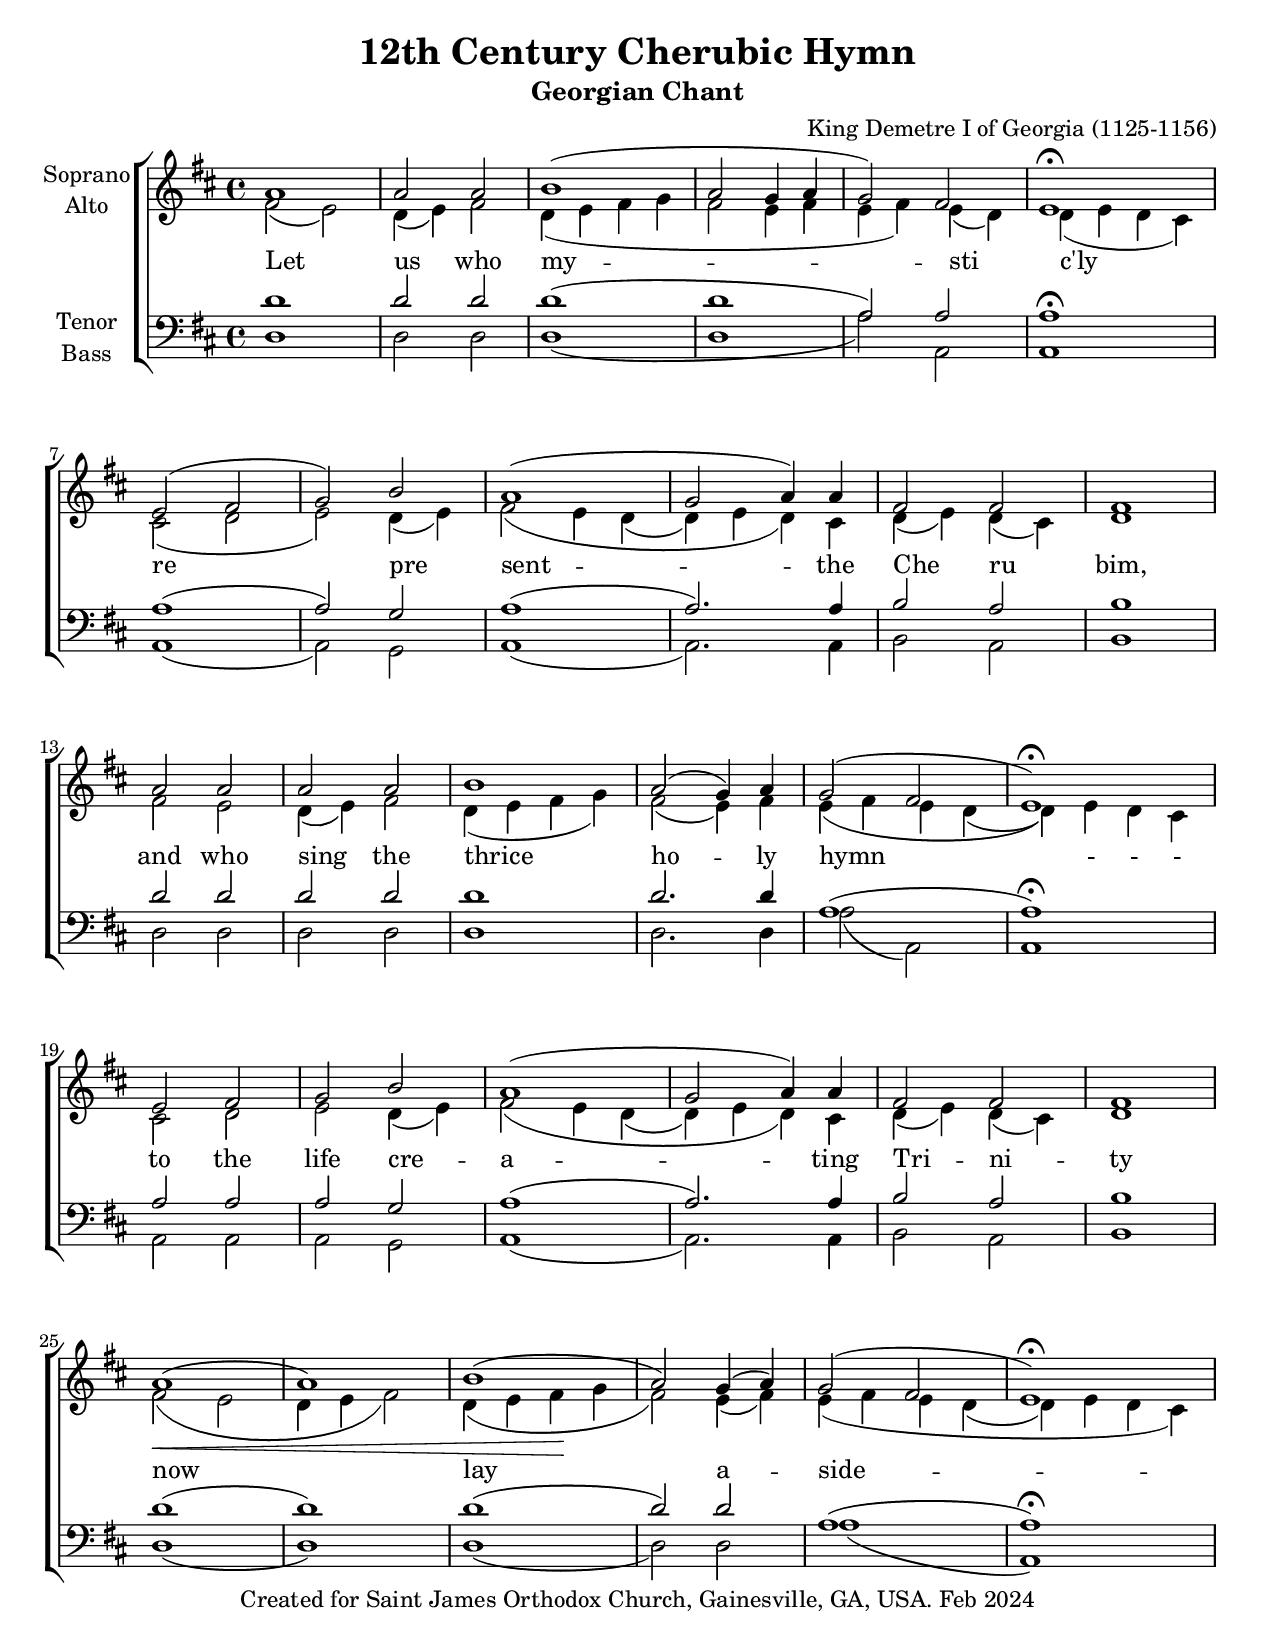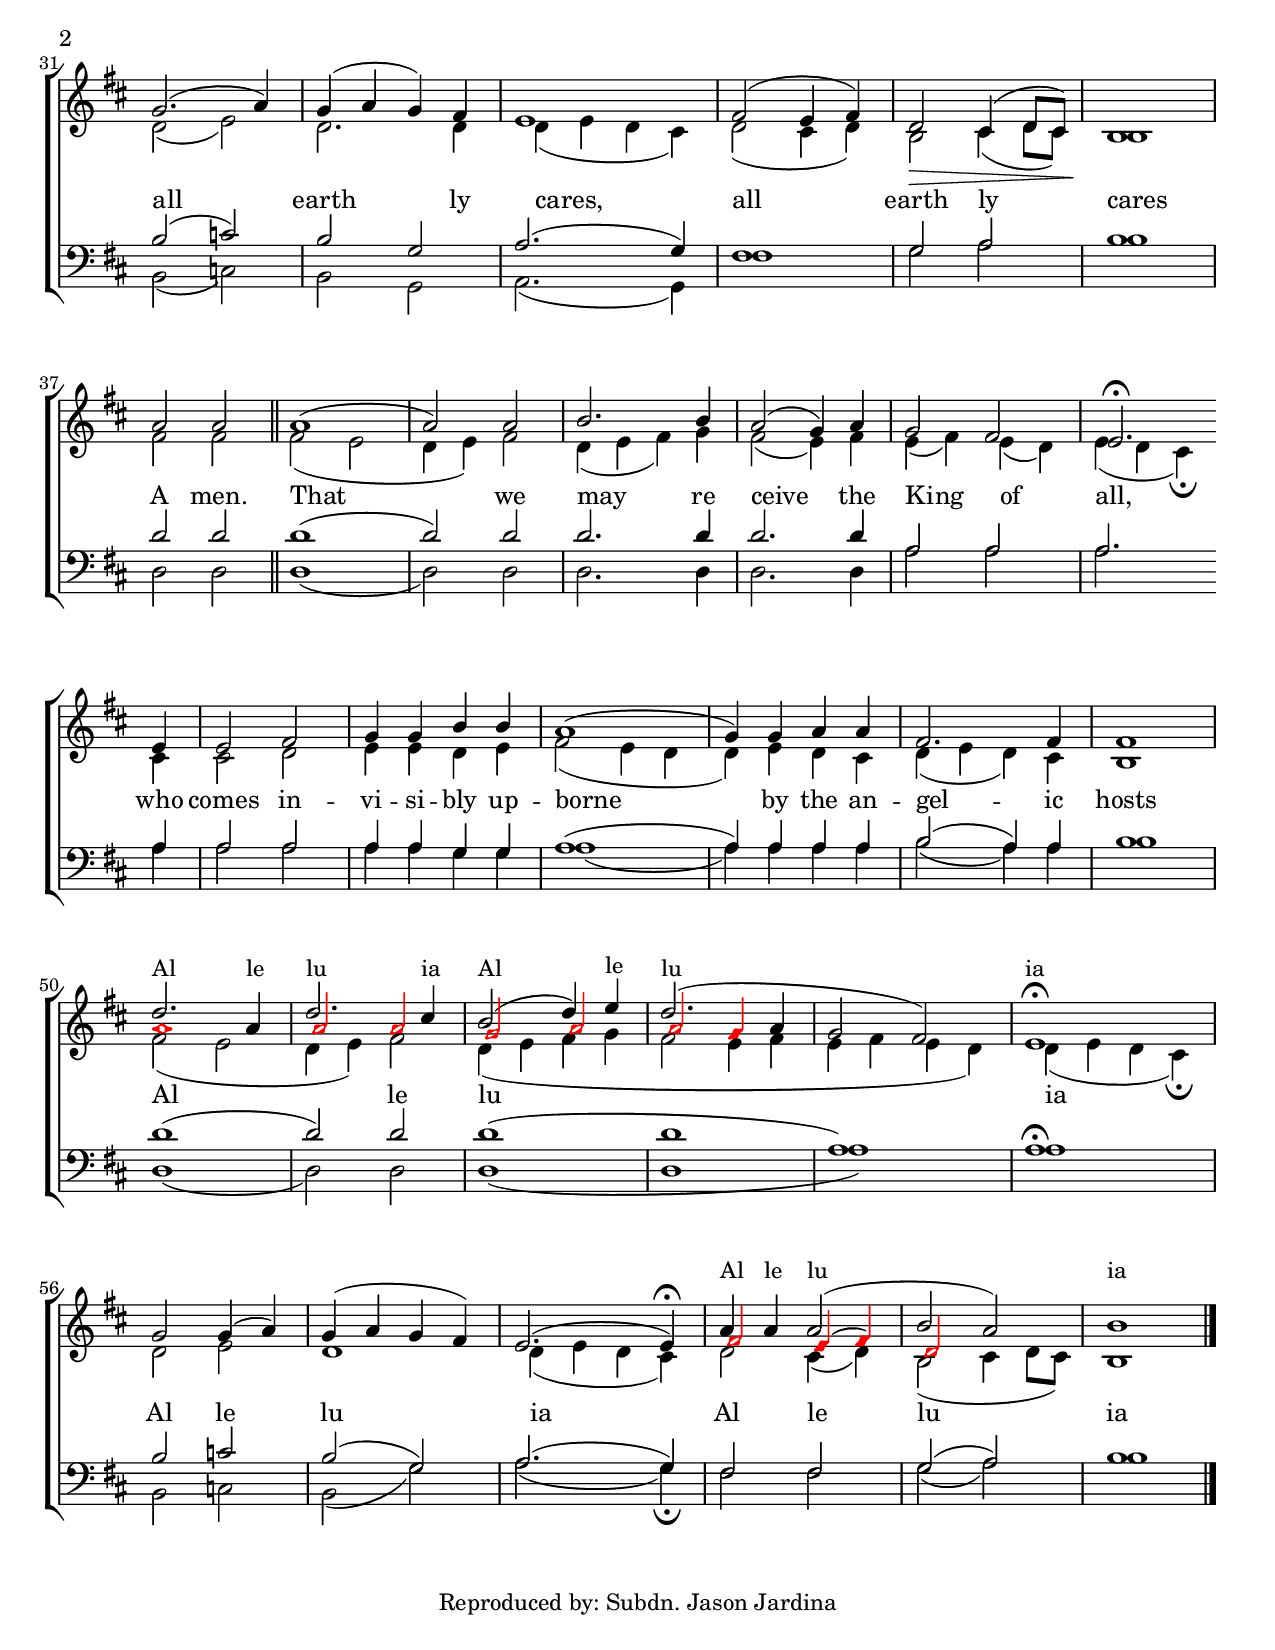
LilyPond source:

\version "2.24.3"
\language "english"

\header {
  title = "12th Century Cherubic Hymn"
  subtitle = "Georgian Chant"
  composer = "King Demetre I of Georgia (1125-1156)"
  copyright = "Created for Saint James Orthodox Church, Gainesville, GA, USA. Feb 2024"
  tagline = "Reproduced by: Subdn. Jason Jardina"
}

\paper {
  #(set-paper-size "letter")
}

% Markup for Soprano Aleluia verses
al = \markup { \raise #2 { Al }}
le = \markup { \raise #2 { le }}
lu = \markup { \raise #2 { lu }}
ia = \markup { \raise #2 { ia }}

global = {
  \key d \major
  \time 4/4
}

soprano = \relative c'' {
  \global
  a1 | a2 a | b1 (| a2 g4 a | g2) fs | e1\fermata  |  \break    %first line
  e2 ( fs | g) b | a1 (| g2 a4) a | fs2 fs | fs1 | \break
  a2 a | a a | b1 | a2 ( g4) a | g2 ( fs | e1\fermata) | \break
  e2 fs | g b | a1 (| g2 a4) a | fs2 fs | fs1 | \break
  a1  (| a1) | b1 (| a2) g4 (a) | g2 ( fs | e1\fermata) | \break
  g2. ( a4) | g ( a g) fs | e1 | fs2 ( e4 fs) | d2\> cs4( d8 cs) | b1\! | \break
  a'2 a |\bar "||" a1 (| a2) a | b2. b4 | a2 ( g4) a | g2 fs | e2.\fermata  \break
  e4 | e2 fs2 | g4 g4 b4 b4 | a1 (| g4) g a a | fs2. fs4 | fs1 | \break
  d'2.^\al a4^\le | d2.^\lu cs4^\ia | b2^\al (d4) e^\le | d2.^\lu ( a4 | g2 fs ) | e1^\ia\fermata \break
  g2 g4 (a) | g ( a g fs) | e2. (e4)\fermata | a^\al a^\le a2^\lu (| b a) | b1^\ia
}

alto = \relative c' {
  \global
  fs2 (e) | d4 (e) fs2 | d4 (e fs g | fs2 e4 fs4| e fs) e (d) | d ( e d cs) |
  cs2 ( d | e)  d4 ( e4) | fs2\=1 ( e4 d\=2 ( | d\=2) e d\=1 ) cs | d4 ( e) d (cs) | d1 |
  fs2 e | d4 ( e ) fs2 | d4 ( e fs g) | fs2 ( e4) fs | e\=1 ( fs e d( | d\=1)) e d cs |
  cs2 d | e d4( e)| fs2\=1 ( e4 d\=2( | d\=2) e d\=1) cs | d( e ) d (cs) | d1 |  
  fs2\< ( e | d4 e fs2) | d4 ( e fs\! g | fs2 ) e4 ( fs ) | e\=1( fs e d\=2 ( | d\=2) e d cs\=1) | 
  d2( e) | d2. d4 | d( e d cs) | d2( cs4 d) | b2 cs4( d8 cs8) | b1 |
  fs'2 fs | fs ( e | d4 e) fs2 | d4 ( e fs) g | fs2 (e4) fs | e (fs) e (d) | e ( d cs\fermata) 
  cs4 | cs2 d2 | e4 e4 d4 e4 | fs2 ( e4 d | d) e d cs | d ( e d) cs | b1 |
  fs'2 ( e | d4 e ) fs2 | d4 ( e fs g | fs2 e4 fs | e fs e d) | d (e d cs\fermata) |
  d2 e | d1 |d4 (e d cs) | d2 cs4 ( d ) | b2 (cs4 d8 cs) | b1
}

split = \relative c'{
  \global \voiceOneStyle
  s1 | s1 | s1 | s1 | s1 | s1 |
  s1 | s1 | s1 | s1 | s1 | s1 |
  s1 | s1 | s1 | s1 | s1 | s1 |
  s1 | s1 | s1 | s1 | s1 | s1 |
  s1 | s1 | s1 | s1 | s1 | s1 |
  s1 | s1 | s1 | s1 | s1 | s1 |
  s1 | s1 | s1 | s1 | s1 | s1 |
  s1 | s1 | s1 | s1 | s1 | s1 | s1 |
  a'1 | a2 a2 | g2 a2 | a2 g4 s4 | s1 | s1 |
  s1 | s1 | s1 | fs2 e4 (fs) | d2
}

tenor = \relative c' {
  \global
  d1 | d2 d |d1 (| d | a2) a | a1\fermata |
  a1 (| a2) g | a1 (| a2.) a4 | b2 a | b1 |
  d2 d2 | d2 d2 | d1 | d2. d4 | a1 ( | a1\fermata) |
  a2 a | a g | a1 (| a2.) a4 | b2 a | b1 |
  d1 (| d) | d (| d2) d2 | a1 (| a1\fermata) |
  b2 (c) | b g | a2. ( g4 ) | fs1 | g2 a | b1 |
  d2 d | d1 (| d2) d | d2. d4 | d2. d4 | a2 a | a2. a4 |
  a2 a2 | a4 a4 g4 g4 |a1 (| a4) a a a | b2 (a4) a | b1
  d1 (| d2) d2 | d1 (| d1 | a1) | a1\fermata |
  b2 c | b ( g) | a2. (g4) |fs2 fs | g (a) | b1
}

bass = \relative c {
  \global
  d1 | d2 d | d1 (| d | a'2) a, | a1 | 
  a1 (| a2) g | a1 (| a2.) a4 |  b2 a | b1 |
  d2 d | d d | d1 | d2 . d4 | a'2 (a,) | a1 |
  a2 a | a g | a1 (| a2.) a4 |b2 a2 | b1 |
  d1 (| d) | d (| d2) d | a'1 (| a,) | 
  b2 (c) | b g | a2. ( g4 ) | fs'1 | g2 a2 | b1 |
  d,2 d | d1 (| d2) d | d2. d4 | d2. d4 | a'2 a | a2. a4 |
  a2 a2 | a4 a4 g4 g4 | a1 (| a4) a a a | b2 (a4) a | b1
  d,1 (| d2) d2 | d1 (| d1 | a'1) | a1
  b,2 c | b ( g') | a2. (g4)\fermata |fs2 fs | g (a) | b1 \bar "|."
}

verse = \lyricmode {
  % Lyrics follow here.
  Let us who my -- sti c'ly
  re pre sent -- the Che  ru  bim,
  and who sing the thrice ho -- ly hymn - - -
  to the life cre -- a -- ting Tri -- ni -- ty
  now lay a -- side --
  all earth ly cares,  all earth ly  cares
  A men. That we may re ceive the King of all,
  who comes in -- vi -- si -- bly up -- borne by the an -- gel -- ic hosts
  Al le lu ia
  Al le lu ia Al le lu ia
 }

\score {
  \new ChoirStaff <<
    \new Staff \with {
      midiInstrument = "choir aahs"
      instrumentName = \markup \center-column { "Soprano" "Alto" }
    } <<
      \new Voice = "soprano" { \voiceOne \soprano }
      \new Voice = "alto" { \voiceTwo \alto }
      \new Voice = "split-alto"{\voiceThree \split}
    >>
   \new Lyrics \with {
      \override VerticalAxisGroup.staff-affinity = #CENTER
    } \lyricsto "alto"  \verse
    \new Staff \with {
      midiInstrument = "choir aahs"
      instrumentName = \markup \center-column { "Tenor" "Bass" }
    } <<
      \clef bass
      \new Voice = "tenor" { \voiceOne \tenor }
      \new Voice = "bass" { \voiceTwo \bass }
    >>
  >>
  \layout { }
  \midi {
    \tempo 4=100
  }
}
